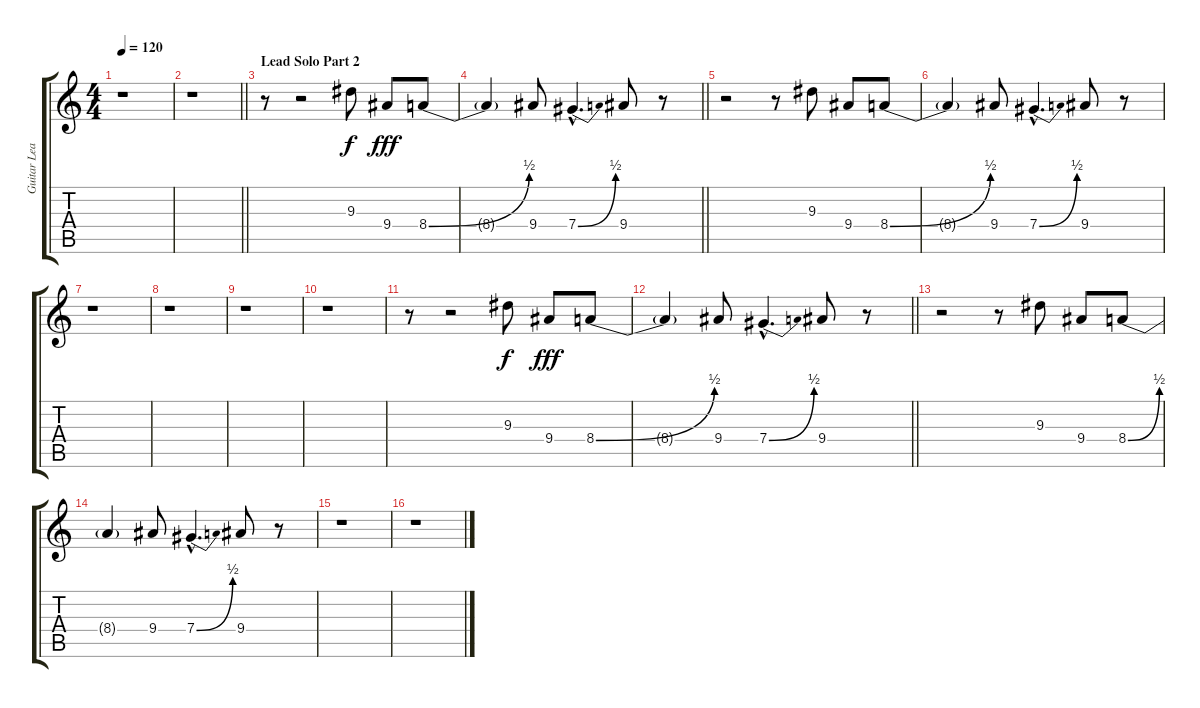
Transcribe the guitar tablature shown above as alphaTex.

\track ("Guitar Lead 2" "Guitar Lea") {instrument overdrivenguitar}
\staff {score tabs}
\tuning (Eb4 Bb3 Gb3 Db3 Ab2 Eb2) {hide}
\ts (4 4)
\tempo 120
\clef g2
\ks c
r.1{dy f} |
\barLineRight lightlight
r.1 |
\section ("" "Lead Solo Part 2")
r.8{volume 16} r.2 9.3.8 9.4.8{dy fff} 8.4{be (bend 0 0 60 2)}.8 |
\barLineRight lightlight
8.4{t}.4 9.4.8 7.4{be (bend 0 0 60 2) hac}.4{d} 9.4.8 r.8 |
r.2 r.8 9.3.8 9.4.8 8.4{be (bend 0 0 60 2)}.8 |
8.4{t}.4 9.4.8 7.4{be (bend 0 0 60 2) hac}.4{d} 9.4.8 r.8 |
r.1 |
r.1 |
r.1 |
r.1 |
r.8 r.2 9.3.8{dy f} 9.4.8{dy fff} 8.4{be (bend 0 0 60 2)}.8 |
\barLineRight lightlight
8.4{t}.4 9.4.8 7.4{be (bend 0 0 60 2) hac}.4{d} 9.4.8 r.8 |
r.2 r.8 9.3.8 9.4.8 8.4{be (bend 0 0 60 2)}.8 |
8.4{t}.4 9.4.8 7.4{be (bend 0 0 60 2) hac}.4{d} 9.4.8 r.8 |
r.1 |
r.1
